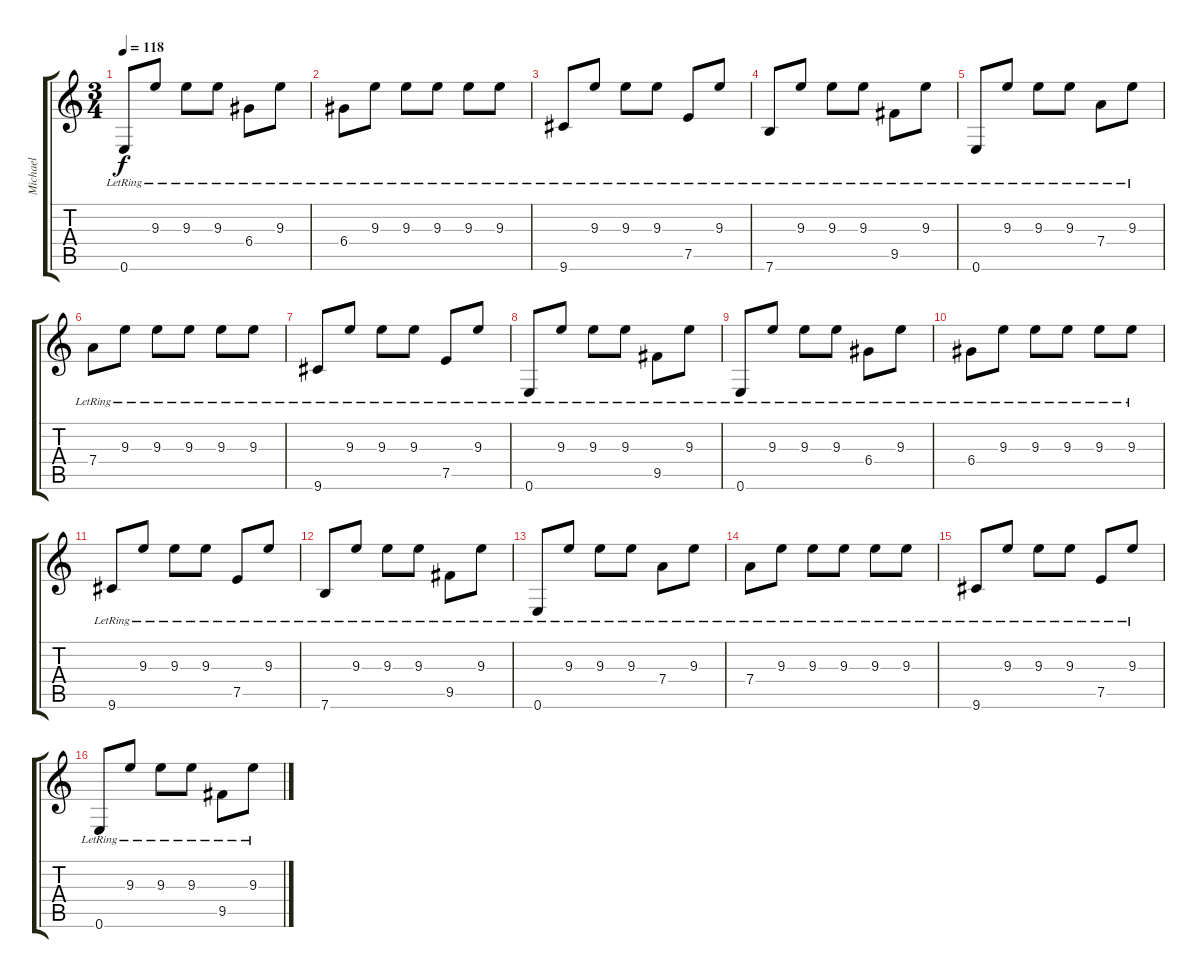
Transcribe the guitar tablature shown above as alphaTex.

\track ("Michael" "Michael") {instrument acousticguitarsteel}
\staff {score tabs}
\tuning (E4 B3 G3 D3 A2 E2) {hide}
\ts (3 4)
\tempo 118
\clef g2
\ks c
0.6{lr}.8{dy f} 9.3{lr}.8 9.3{lr}.8 9.3{lr}.8 6.4{lr}.8 9.3{lr}.8 |
6.4{lr}.8 9.3{lr}.8 9.3{lr}.8 9.3{lr}.8 9.3{lr}.8 9.3{lr}.8 |
9.6{lr}.8 9.3{lr}.8 9.3{lr}.8 9.3{lr}.8 7.5{lr}.8 9.3{lr}.8 |
7.6{lr}.8 9.3{lr}.8 9.3{lr}.8 9.3{lr}.8 9.5{lr}.8 9.3{lr}.8 |
0.6{lr}.8 9.3{lr}.8 9.3{lr}.8 9.3{lr}.8 7.4{lr}.8 9.3{lr}.8 |
7.4{lr}.8 9.3{lr}.8 9.3{lr}.8 9.3{lr}.8 9.3{lr}.8 9.3{lr}.8 |
9.6{lr}.8 9.3{lr}.8 9.3{lr}.8 9.3{lr}.8 7.5{lr}.8 9.3{lr}.8 |
0.6{lr}.8 9.3{lr}.8 9.3{lr}.8 9.3{lr}.8 9.5{lr}.8 9.3{lr}.8 |
0.6{lr}.8 9.3{lr}.8 9.3{lr}.8 9.3{lr}.8 6.4{lr}.8 9.3{lr}.8 |
6.4{lr}.8 9.3{lr}.8 9.3{lr}.8 9.3{lr}.8 9.3{lr}.8 9.3{lr}.8 |
9.6{lr}.8 9.3{lr}.8 9.3{lr}.8 9.3{lr}.8 7.5{lr}.8 9.3{lr}.8 |
7.6{lr}.8 9.3{lr}.8 9.3{lr}.8 9.3{lr}.8 9.5{lr}.8 9.3{lr}.8 |
0.6{lr}.8 9.3{lr}.8 9.3{lr}.8 9.3{lr}.8 7.4{lr}.8 9.3{lr}.8 |
7.4{lr}.8 9.3{lr}.8 9.3{lr}.8 9.3{lr}.8 9.3{lr}.8 9.3{lr}.8 |
9.6{lr}.8 9.3{lr}.8 9.3{lr}.8 9.3{lr}.8 7.5{lr}.8 9.3{lr}.8 |
0.6{lr}.8 9.3{lr}.8 9.3{lr}.8 9.3{lr}.8 9.5{lr}.8 9.3{lr}.8
